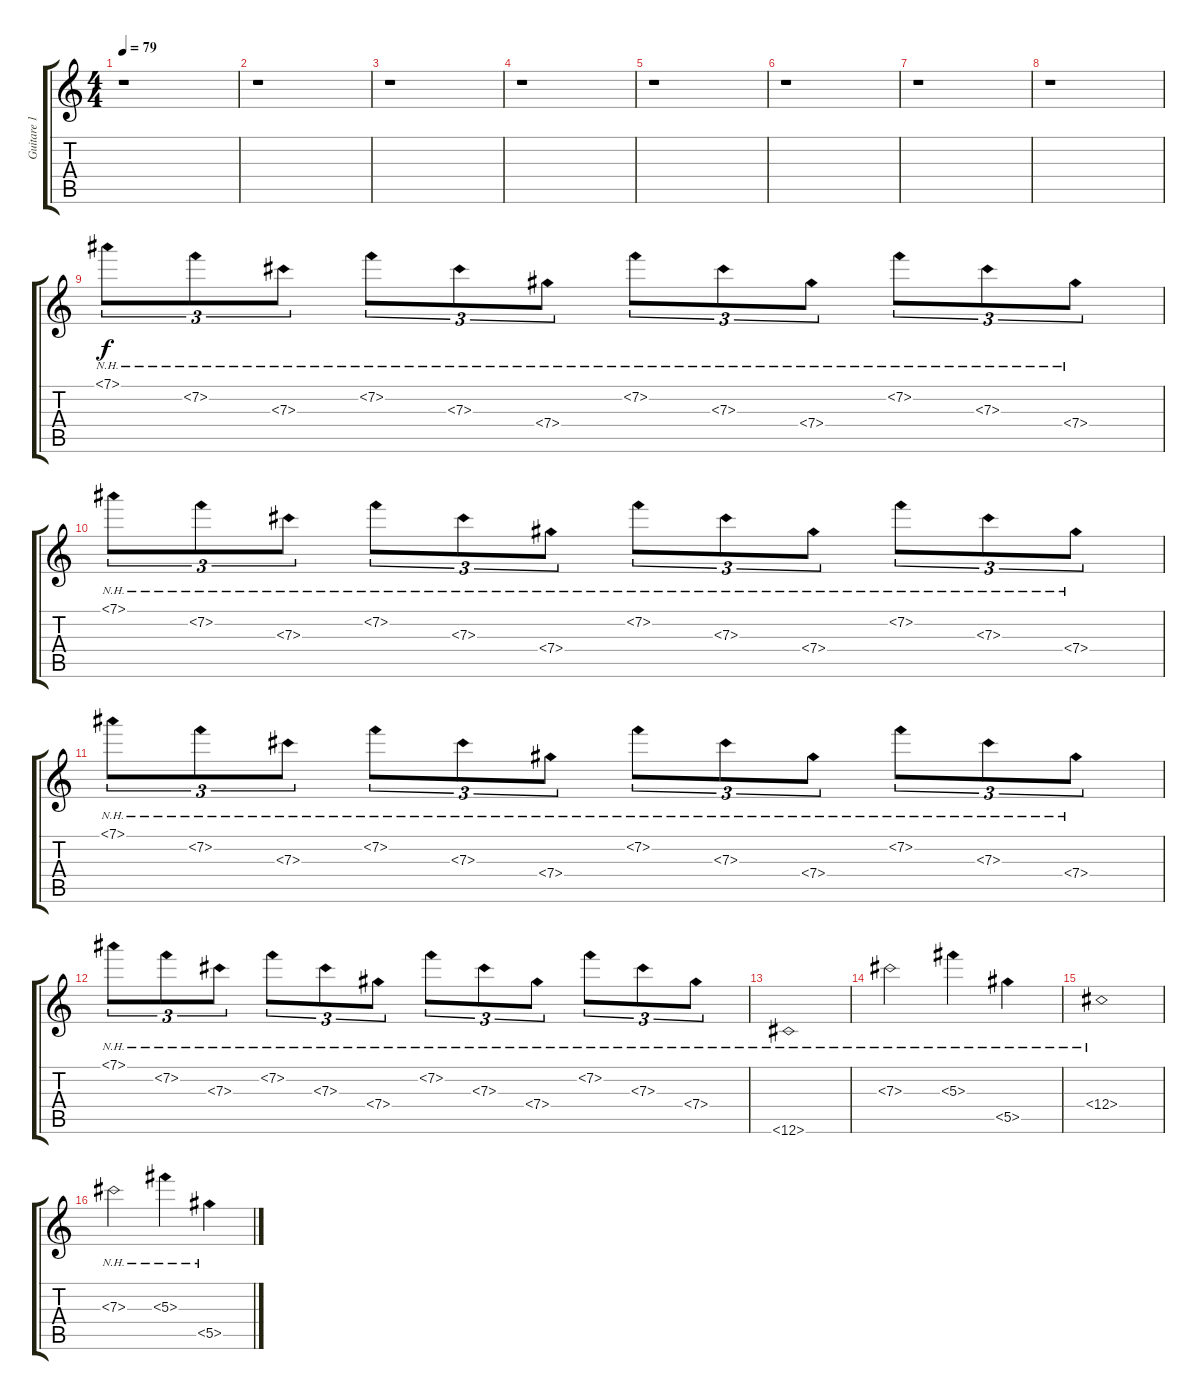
\track ("Guitare 1 : Harmonique" "Guitare 1 ") {instrument overdrivenguitar}
\staff {score tabs}
\tuning (Eb4 Bb3 Gb3 Db3 Ab2 Db2) {hide}
\ts (4 4)
\tempo 79
\clef g2
\ks c
r.1{dy f} |
r.1 |
r.1 |
r.1 |
r.1 |
r.1 |
r.1 |
r.1 |
7.1{nh}.8{tu (3 2)} 7.2{nh}.8{tu (3 2)} 7.3{nh}.8{tu (3 2)} 7.2{nh}.8{tu (3 2)} 7.3{nh}.8{tu (3 2)} 7.4{nh}.8{tu (3 2)} 7.2{nh}.8{tu (3 2)} 7.3{nh}.8{tu (3 2)} 7.4{nh}.8{tu (3 2)} 7.2{nh}.8{tu (3 2)} 7.3{nh}.8{tu (3 2)} 7.4{nh}.8{tu (3 2)} |
7.1{nh}.8{tu (3 2)} 7.2{nh}.8{tu (3 2)} 7.3{nh}.8{tu (3 2)} 7.2{nh}.8{tu (3 2)} 7.3{nh}.8{tu (3 2)} 7.4{nh}.8{tu (3 2)} 7.2{nh}.8{tu (3 2)} 7.3{nh}.8{tu (3 2)} 7.4{nh}.8{tu (3 2)} 7.2{nh}.8{tu (3 2)} 7.3{nh}.8{tu (3 2)} 7.4{nh}.8{tu (3 2)} |
7.1{nh}.8{tu (3 2)} 7.2{nh}.8{tu (3 2)} 7.3{nh}.8{tu (3 2)} 7.2{nh}.8{tu (3 2)} 7.3{nh}.8{tu (3 2)} 7.4{nh}.8{tu (3 2)} 7.2{nh}.8{tu (3 2)} 7.3{nh}.8{tu (3 2)} 7.4{nh}.8{tu (3 2)} 7.2{nh}.8{tu (3 2)} 7.3{nh}.8{tu (3 2)} 7.4{nh}.8{tu (3 2)} |
7.1{nh}.8{tu (3 2)} 7.2{nh}.8{tu (3 2)} 7.3{nh}.8{tu (3 2)} 7.2{nh}.8{tu (3 2)} 7.3{nh}.8{tu (3 2)} 7.4{nh}.8{tu (3 2)} 7.2{nh}.8{tu (3 2)} 7.3{nh}.8{tu (3 2)} 7.4{nh}.8{tu (3 2)} 7.2{nh}.8{tu (3 2)} 7.3{nh}.8{tu (3 2)} 7.4{nh}.8{tu (3 2)} |
12.6{nh}.1 |
7.3{nh}.2 5.3{nh}.4 5.5{nh}.4 |
12.4{nh}.1 |
7.3{nh}.2 5.3{nh}.4 5.5{nh}.4
